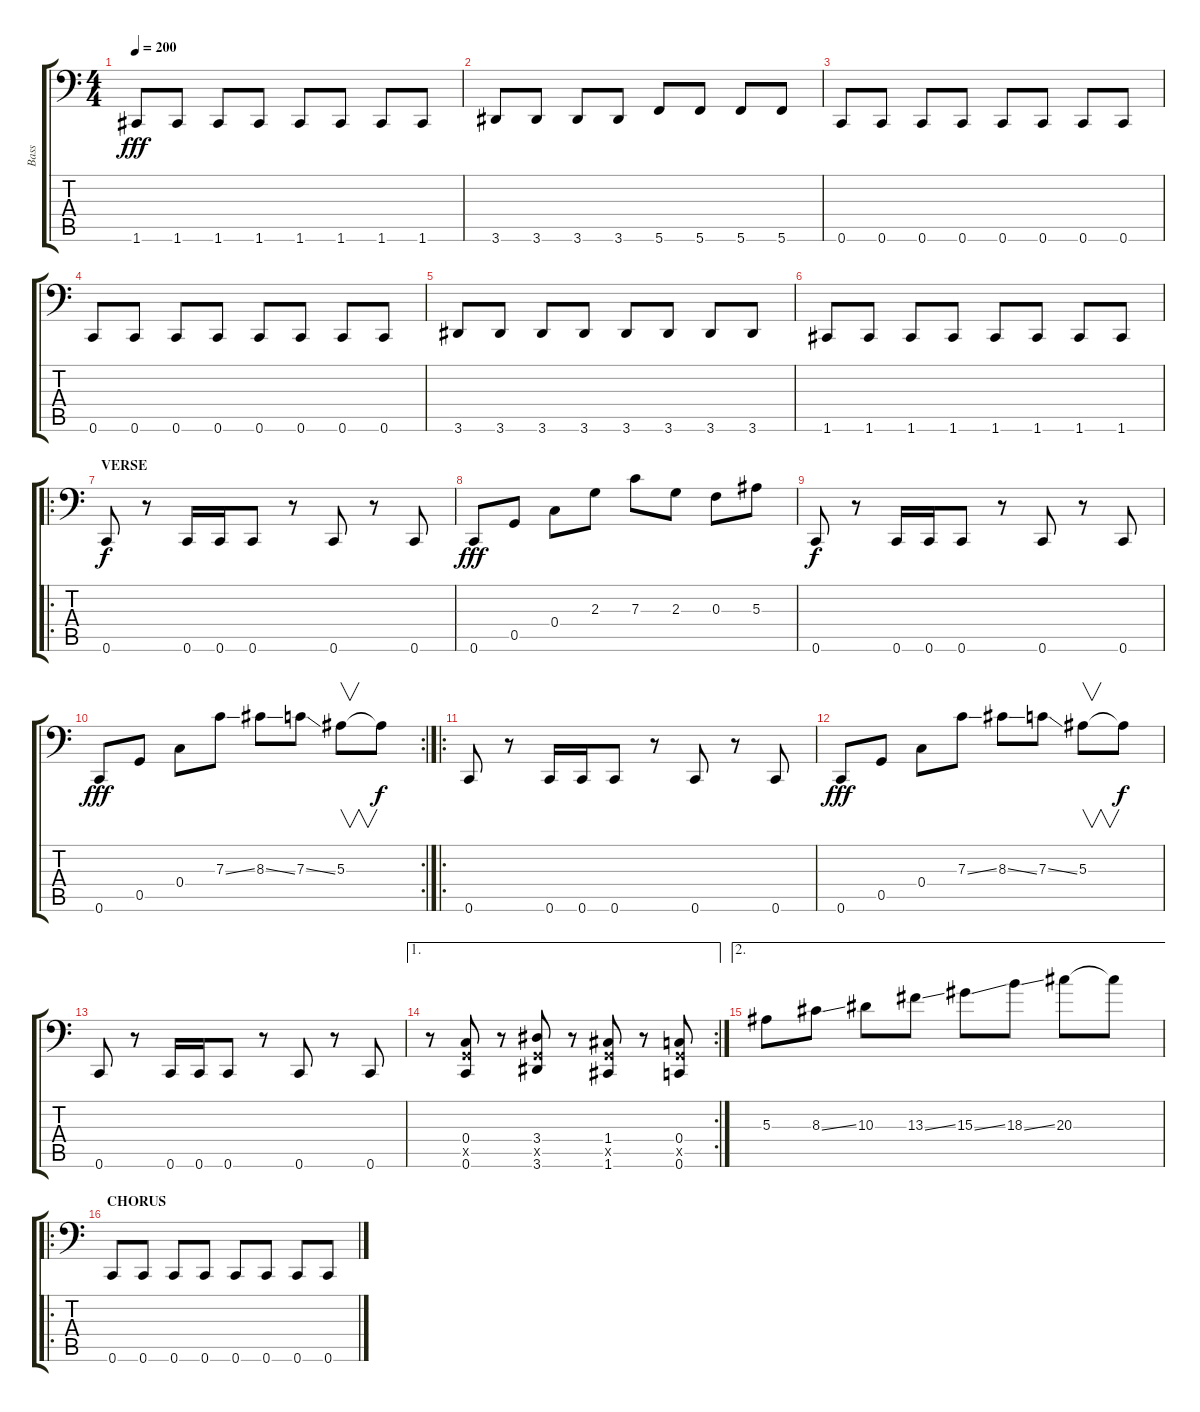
\track ("Bass" "Bass") {instrument electricbassfinger}
\staff {score tabs}
\tuning (D3 A2 F2 C2 G1 C1) {hide}
\ts (4 4)
\tempo 200
\clef f4
\ks c
1.6.8{dy fff} 1.6.8 1.6.8 1.6.8 1.6.8 1.6.8 1.6.8 1.6.8 |
3.6.8 3.6.8 3.6.8 3.6.8 5.6.8 5.6.8 5.6.8 5.6.8 |
0.6.8 0.6.8 0.6.8 0.6.8 0.6.8 0.6.8 0.6.8 0.6.8 |
0.6.8 0.6.8 0.6.8 0.6.8 0.6.8 0.6.8 0.6.8 0.6.8 |
3.6.8 3.6.8 3.6.8 3.6.8 3.6.8 3.6.8 3.6.8 3.6.8 |
1.6.8 1.6.8 1.6.8 1.6.8 1.6.8 1.6.8 1.6.8 1.6.8 |
\ro
\section ("" "VERSE")
0.6.8{dy f} r.8 0.6.16 0.6.16 0.6.8 r.8 0.6.8 r.8 0.6.8 |
0.6.8{dy fff} 0.5.8 0.4.8 2.3.8 7.3.8 2.3.8 0.3.8 5.3.8 |
0.6.8{dy f} r.8 0.6.16 0.6.16 0.6.8 r.8 0.6.8 r.8 0.6.8 |
\rc 2
0.6.8{dy fff} 0.5.8 0.4.8 7.3{ss}.8 8.3{ss}.8 7.3{ss}.8 5.3.8{v} 5.3{t}.8{dy f} |
\ro
0.6.8 r.8 0.6.16 0.6.16 0.6.8 r.8 0.6.8 r.8 0.6.8 |
0.6.8{dy fff} 0.5.8 0.4.8 7.3{ss}.8 8.3{ss}.8 7.3{ss}.8 5.3.8{v} 5.3{t}.8{dy f} |
0.6.8 r.8 0.6.16 0.6.16 0.6.8 r.8 0.6.8 r.8 0.6.8 |
\ae 1
\rc 2
r.8 (0.4 0.5{x} 0.6).8 r.8 (3.4 0.5{x} 3.6).8 r.8 (1.4 0.5{x} 1.6).8 r.8 (0.4 0.5{x} 0.6).8 |
\ae 2
5.3.8 8.3{ss}.8 10.3.8 13.3{ss}.8 15.3{ss}.8 18.3{ss}.8 20.3.8 20.3{t}.8 |
\ro
\section ("" "CHORUS")
0.6.8 0.6.8 0.6.8 0.6.8 0.6.8 0.6.8 0.6.8 0.6.8
